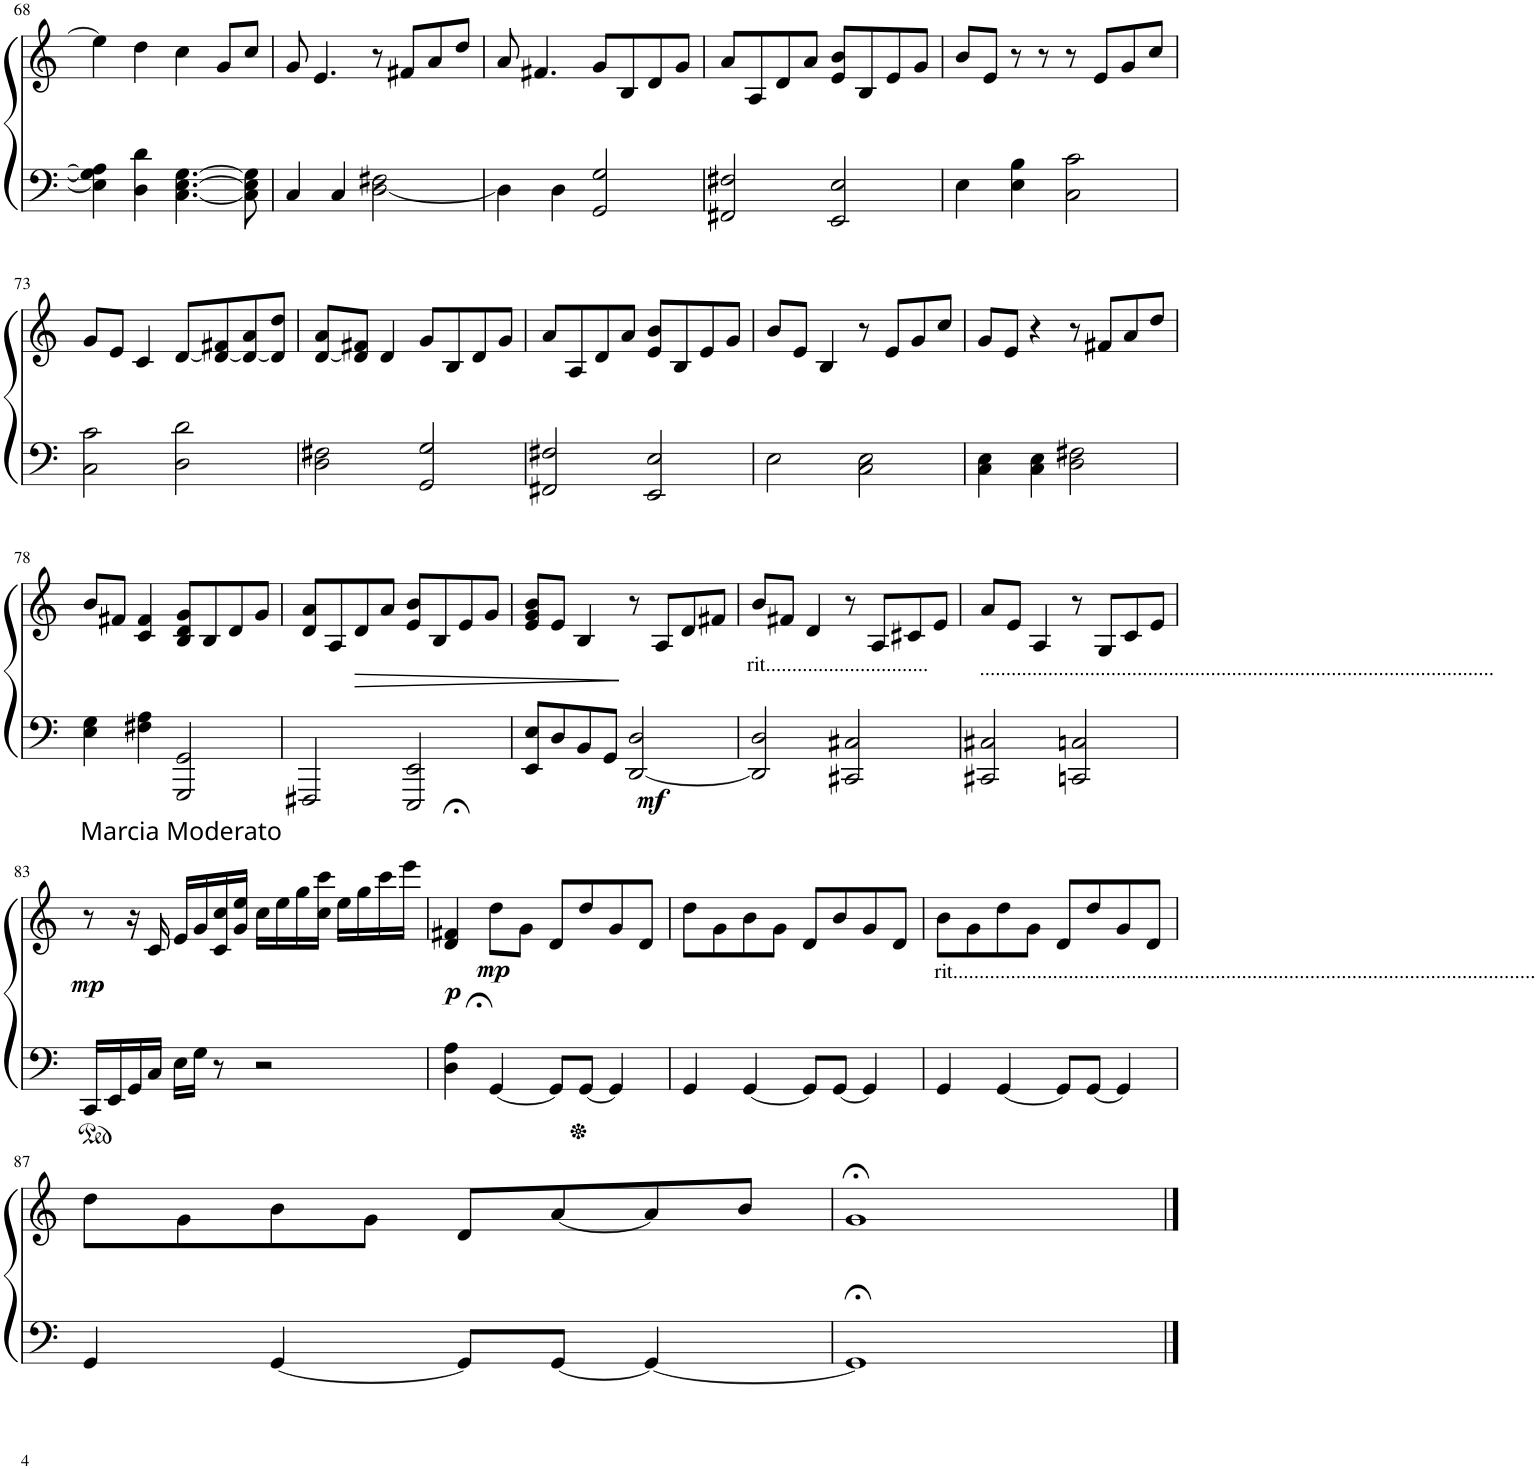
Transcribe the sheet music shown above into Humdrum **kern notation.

**kern	**kern	**dynam
*part1	*part1	*part1
*staff2	*staff1	*staff1/2
*I"Piano	*	*
*I'Pno.	*	*
!!LO:PB:g=z
*clefF4	*clefG2	*
*k[]	*k[]	*
*M4/4	*M4/4	*
=68	=68	=68
4E\] 4G\] 4A\]	4ee\]	.
4D\ 4d\	4dd\	.
[4.C\ [4.E\ [4.G\	4cc\	.
.	8g/L	.
8C\] 8E\] 8G\]	8cc/J	.
=69	=69	=69
4C/	8g/	.
.	4.e/	.
4C/	.	.
[2D\ 2F#X\	8r	.
.	8f#X/L	.
.	8a/	.
.	8dd/J	.
=70	=70	=70
4D\]	8a/	.
.	4.f#X/	.
4D\	.	.
2GG/ 2G/	8g/L	.
.	8B/	.
.	8d/	.
.	8g/J	.
=71	=71	=71
2FF#X/ 2F#X/	8a/L	.
.	8A/	.
.	8d/	.
.	8a/J	.
2EE/ 2E/	8e/ 8b/L	.
.	8B/	.
.	8e/	.
.	8g/J	.
=72	=72	=72
4E\	8b/L	.
.	8e/J	.
4E\ 4B\	8r	.
.	8r	.
2C\ 2c\	8r	.
.	8e/L	.
.	8g/	.
.	8cc/J	.
!!LO:LB:g=z
=73	=73	=73
2C\ 2c\	8g/L	.
.	8e/J	.
.	4c/	.
2D\ 2d\	[8d/L	.
.	8d/_ 8f#X/	.
.	8d/_ 8a/	.
.	8d/] 8dd/J	.
=74	=74	=74
2D\ 2F#X\	[8d/ 8a/L	.
.	8d/] 8f#X/J	.
.	4d/	.
2GG/ 2G/	8g/L	.
.	8B/	.
.	8d/	.
.	8g/J	.
=75	=75	=75
2FF#X/ 2F#X/	8a/L	.
.	8A/	.
.	8d/	.
.	8a/J	.
2EE/ 2E/	8e/ 8b/L	.
.	8B/	.
.	8e/	.
.	8g/J	.
=76	=76	=76
2E\	8b/L	.
.	8e/J	.
.	4B/	.
2C\ 2E\	8r	.
.	8e/L	.
.	8g/	.
.	8cc/J	.
=77	=77	=77
4C\ 4E\	8g/L	.
.	8e/J	.
4C\ 4E\	4r	.
2D\ 2F#X\	8r	.
.	8f#X/L	.
.	8a/	.
.	8dd/J	.
!!LO:LB:g=z
=78	=78	=78
4E\ 4G\	8b/L	.
.	8f#X/J	.
4F#X\ 4A\	4c/ 4f#/	.
2GGG/ 2GG/	8B/ 8d/ 8g/L	.
.	8B/	.
.	8d/	.
.	8g/J	.
=79	=79	=79
2FFF#X/	8d/ 8a/L	.
.	8A/	.
!	!	!LO:HP:b
.	8d/	>
.	8a/J	.
2EEE/ 2EE/	8e/ 8b/L	.
.	8B/	.
.	8e/	.
.	8g/J	.
=80	=80	=80
8EE/ 8E/L	8e/ 8g/ 8b/L	.
8D/	8e/J	.
8BB/	4B/	.
8GG/J	.	.
!	!	!LO:DY:n=1:b=2
[2DD/ 2D/	8r	] mf
.	8A/L	.
.	8d/	.
.	8f#X/J	.
=81	=81	=81
!	!LO:TX:b:t=rit...............................	!
*	*^	*
2DD/] 2D/	8b/L	4.ryy	.
.	8f#X/J	.	.
.	4d/	.	.
*	*MM98	*	*
.	.	2ryy	.
2CC#X/ 2C#X/	8r	.	.
.	8A/L	.	.
.	8c#X/	.	.
.	8e/J	8ryy	.
=82	=82	=82	=82
*	*MM95	*	*
!LO:TX:a:t=..................................................................................................	!	!	!
2CC#X/ 2C#X/	8a/L	2ryy	.
.	8e/J	.	.
.	4A/	.	.
*	*MM93	*	*
2CCn/ 2Cn/	8r	2ryy	.
.	8G/L	.	.
.	8c/	.	.
.	8e/J	.	.
*	*v	*v	*
!!LO:LB:g=z
=83	=83	=83
*	*MM100	*
!	!	!LO:DY:b
16CC/LL	8r	mp
16EE/	.	.
16GG/	16r	.
!	!LO:TX:a:t=Marcia Moderato	!
16C/JJ	16c/	.
16E\LL	16e/LL	.
16G\JJ	16g/	.
8r	16c/ 16cc/	.
.	16g/ 16ee/JJ	.
2r;<	16cc\LL	.
.	16ee\	.
.	16gg\	.
.	16cc\ 16ccc\JJ	.
.	16ee\LL	.
.	16gg\	.
.	16ccc\	.
.	16eee;<\JJ	.
=84	=84	=84
*	*MM90	*
!	!	!LO:DY:b
4D\ 4A\	4d/ 4f#X/	p
!	!	!LO:DY:b
[4GG/	8dd\L	mp
.	8g\J	.
8GG/L]	8d/L	.
[8GG/J	8dd/	.
4GG/]	8g/	.
.	8d/J	.
=85	=85	=85
4GG/	8dd\L	.
.	8g\	.
[4GG/	8b\	.
.	8g\J	.
8GG/L]	8d/L	.
[8GG/J	8b/	.
4GG/]	8g/	.
.	8d/J	.
=86	=86	=86
!	!LO:TX:b:t=rit...............................................................................................................	!
4GG/	8b\L	.
.	8g\	.
[4GG/	8dd\	.
.	8g\J	.
8GG/L]	8d/L	.
[8GG/J	8dd/	.
4GG/]	8g/	.
.	8d/J	.
!!LO:LB:g=z
=87	=87	=87
4GG/	8dd\L	.
.	8g\	.
[4GG/	8b\	.
.	8g\J	.
*	*MM80	*
8GG/L]	8d/L	.
[8GG/J	[8a/	.
4GG/_	8a/]	.
.	8b/J	.
=88	=88	=88
1GG;<]	1g;<	.
==	==	==
*-	*-	*-
